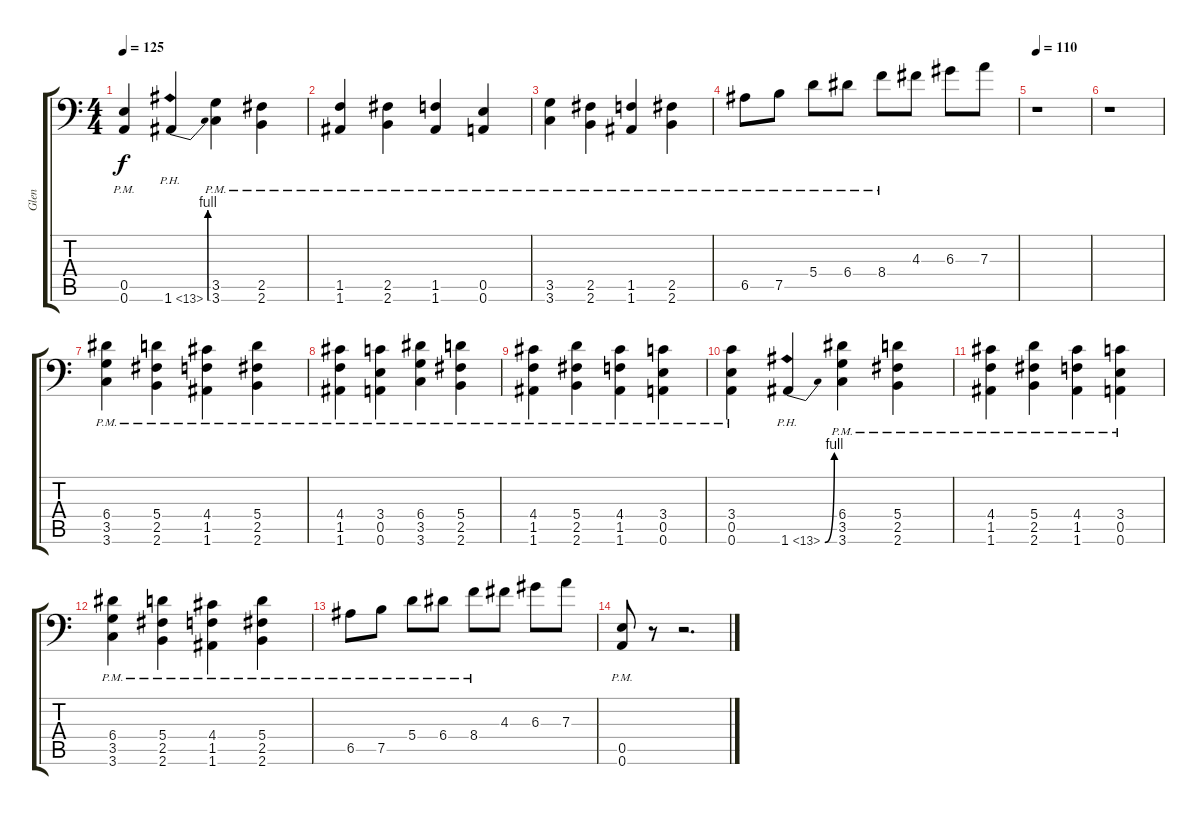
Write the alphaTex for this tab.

\track ("Glen" "Glen") {instrument distortionguitar}
\staff {score tabs}
\tuning (B3 Gb3 D3 A2 E2 A1) {hide}
\ts (4 4)
\tempo 125
\clef f4
\ks c
(0.5{pm} 0.6{pm}).4{dy f} 1.6{be (bend 0 0 60 4) ph 12}.4 (3.5{pm} 3.6{pm}).4 (2.5{pm} 2.6{pm}).4 |
(1.5{pm} 1.6{pm}).4 (2.5{pm} 2.6{pm}).4 (1.5{pm} 1.6{pm}).4 (0.5{pm} 0.6{pm}).4 |
(3.5{pm} 3.6{pm}).4 (2.5{pm} 2.6{pm}).4 (1.5{pm} 1.6{pm}).4 (2.5{pm} 2.6{pm}).4 |
6.5{pm}.8 7.5{pm}.8 5.4{pm}.8 6.4{pm}.8 8.4{pm}.8 4.3.8 6.3.8 7.3.8 |
\tempo 110
r.1 |
r.1 |
(6.4{pm} 3.5{pm} 3.6{pm}).4 (5.4{pm} 2.5{pm} 2.6{pm}).4 (4.4{pm} 1.5{pm} 1.6{pm}).4 (5.4{pm} 2.5{pm} 2.6{pm}).4 |
(4.4{pm} 1.5{pm} 1.6{pm}).4 (3.4{pm} 0.5{pm} 0.6{pm}).4 (6.4{pm} 3.5{pm} 3.6{pm}).4 (5.4{pm} 2.5{pm} 2.6{pm}).4 |
(4.4{pm} 1.5{pm} 1.6{pm}).4 (5.4{pm} 2.5{pm} 2.6{pm}).4 (4.4{pm} 1.5{pm} 1.6{pm}).4 (3.4{pm} 0.5{pm} 0.6{pm}).4 |
(3.4{pm} 0.5{pm} 0.6{pm}).4 1.6{be (bend 0 0 60 4) ph 12}.4 (6.4{pm} 3.5{pm} 3.6{pm}).4 (5.4{pm} 2.5{pm} 2.6{pm}).4 |
(4.4{pm} 1.5{pm} 1.6{pm}).4 (5.4{pm} 2.5{pm} 2.6{pm}).4 (4.4{pm} 1.5{pm} 1.6{pm}).4 (3.4{pm} 0.5{pm} 0.6{pm}).4 |
(6.4{pm} 3.5{pm} 3.6{pm}).4 (5.4{pm} 2.5{pm} 2.6{pm}).4 (4.4{pm} 1.5{pm} 1.6{pm}).4 (5.4{pm} 2.5{pm} 2.6{pm}).4 |
6.5{pm}.8 7.5{pm}.8 5.4{pm}.8 6.4{pm}.8 8.4{pm}.8 4.3.8 6.3.8 7.3.8 |
(0.5{pm} 0.6{pm}).8 r.8 r.2{d}
